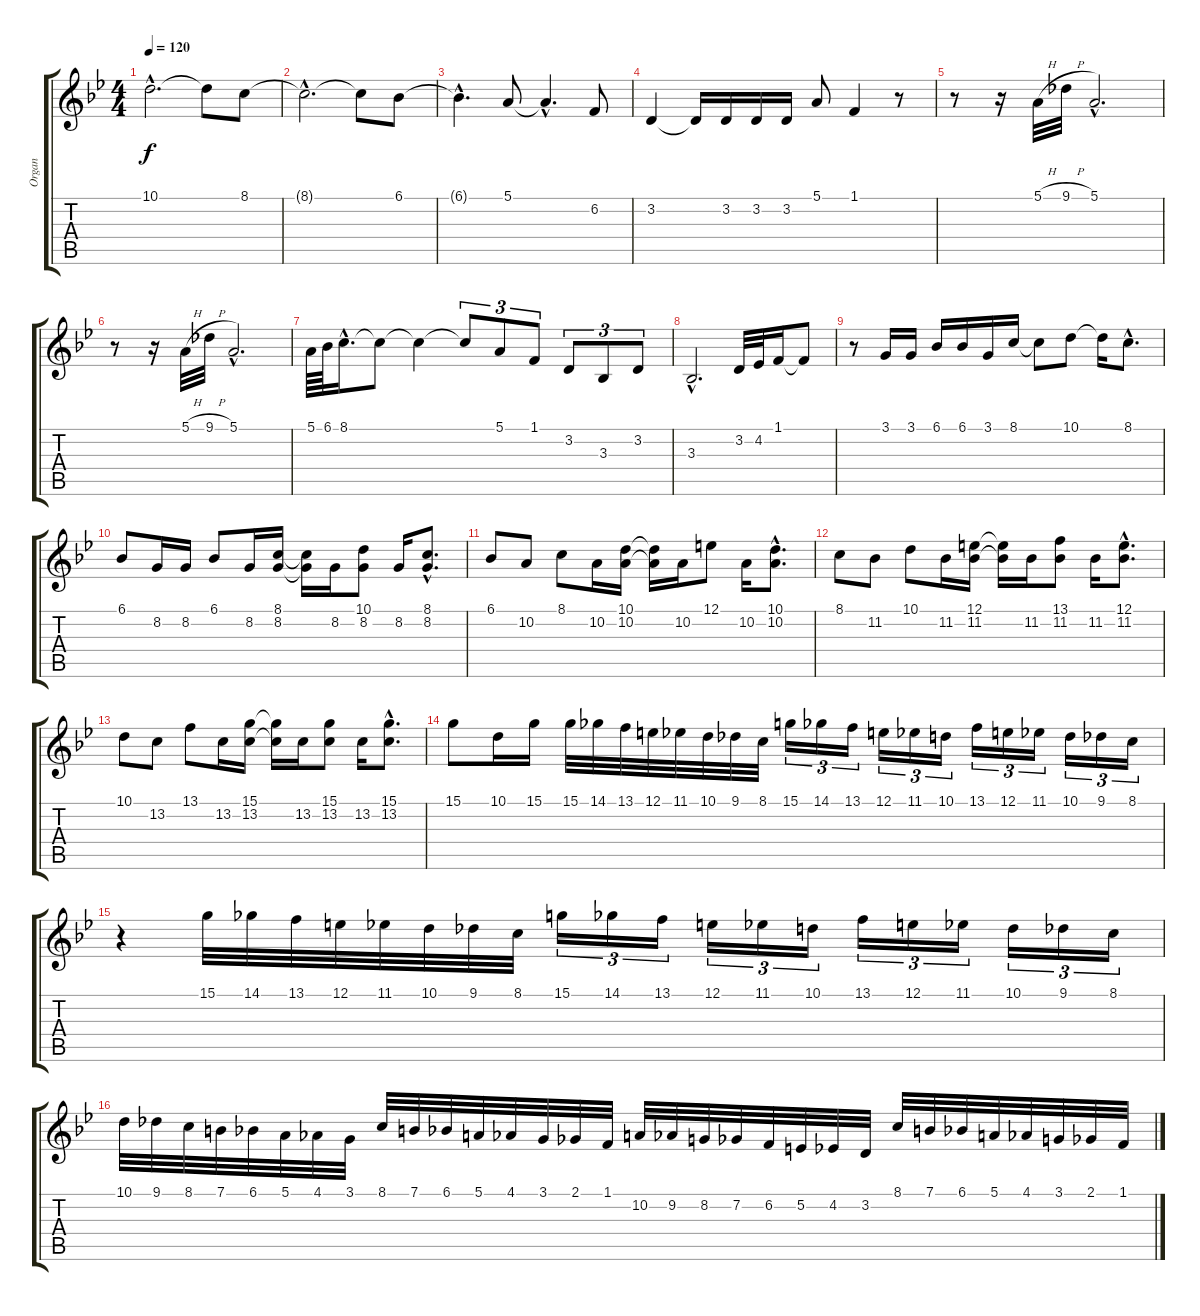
\track ("Organ" "Organ") {instrument drawbarorgan}
\staff {score tabs}
\tuning (E4 B3 G3 D3 A2 E2) {hide}
\ts (4 4)
\tempo 120
\clef g2
\ks bb
10.1{hac}.2{d dy f} 10.1{t}.8 8.1.8 |
8.1{hac t}.2{d} 8.1{t}.8 6.1.8 |
6.1{hac t}.4{d} 5.1.8 5.1{hac t}.4{d} 6.2.8 |
3.2.4 3.2{t}.16 3.2.16 3.2.16 3.2.16 5.1.8 1.1.4 r.8 |
r.8 r.16 5.1{h}.32 9.1{h}.32 5.1{hac}.2{d} |
r.8 r.16 5.1{h}.32 9.1{h}.32 5.1{hac}.2{d} |
5.1.64 6.1.64 8.1{hac}.16{d} 8.1{t}.8 8.1{t}.4 8.1{t}.8{tu (3 2)} 5.1.8{tu (3 2)} 1.1.8{tu (3 2)} 3.2.8{tu (3 2)} 3.3.8{tu (3 2)} 3.2.8{tu (3 2)} |
3.3{hac}.2{d} 3.2.32 4.2.32 1.1.16 1.1{t}.8 |
r.8 3.1.16 3.1.16 6.1.16 6.1.16 3.1.16 8.1.16 8.1{t}.8 10.1.8 10.1{t}.16 8.1{hac}.8{d} |
6.1.8 8.2.16 8.2.16 6.1.8 8.2.16 (8.1 8.2).16 (8.1{t} 8.2{t}).16 8.2.16 (10.1 8.2).8 8.2.16 (8.1{hac} 8.2{hac}).8{d} |
6.1.8 10.2.8 8.1.8 10.2.16 (10.1 10.2).16 (10.1{t} 10.2{t}).16 10.2.16 12.1.8 10.2.16 (10.1{hac} 10.2{hac}).8{d} |
8.1.8 11.2.8 10.1.8 11.2.16 (12.1 11.2).16 (12.1{t} 11.2{t}).16 11.2.16 (13.1 11.2).8 11.2.16 (12.1{hac} 11.2{hac}).8{d} |
10.1.8 13.2.8 13.1.8 13.2.16 (15.1 13.2).16 (15.1{t} 13.2{t}).16 13.2.16 (15.1 13.2).8 13.2.16 (15.1{hac} 13.2{hac}).8{d} |
15.1.8 10.1.16 15.1.16 15.1.32 14.1.32 13.1.32 12.1.32 11.1.32 10.1.32 9.1.32 8.1.32 15.1.16{tu (3 2)} 14.1.16{tu (3 2)} 13.1.16{tu (3 2)} 12.1.16{tu (3 2)} 11.1.16{tu (3 2)} 10.1.16{tu (3 2)} 13.1.16{tu (3 2)} 12.1.16{tu (3 2)} 11.1.16{tu (3 2)} 10.1.16{tu (3 2)} 9.1.16{tu (3 2)} 8.1.16{tu (3 2)} |
r.4 15.1.32 14.1.32 13.1.32 12.1.32 11.1.32 10.1.32 9.1.32 8.1.32 15.1.16{tu (3 2)} 14.1.16{tu (3 2)} 13.1.16{tu (3 2)} 12.1.16{tu (3 2)} 11.1.16{tu (3 2)} 10.1.16{tu (3 2)} 13.1.16{tu (3 2)} 12.1.16{tu (3 2)} 11.1.16{tu (3 2)} 10.1.16{tu (3 2)} 9.1.16{tu (3 2)} 8.1.16{tu (3 2)} |
10.1.32 9.1.32 8.1.32 7.1.32 6.1.32 5.1.32 4.1.32 3.1.32 8.1.32 7.1.32 6.1.32 5.1.32 4.1.32 3.1.32 2.1.32 1.1.32 10.2.32 9.2.32 8.2.32 7.2.32 6.2.32 5.2.32 4.2.32 3.2.32 8.1.32 7.1.32 6.1.32 5.1.32 4.1.32 3.1.32 2.1.32 1.1.32
